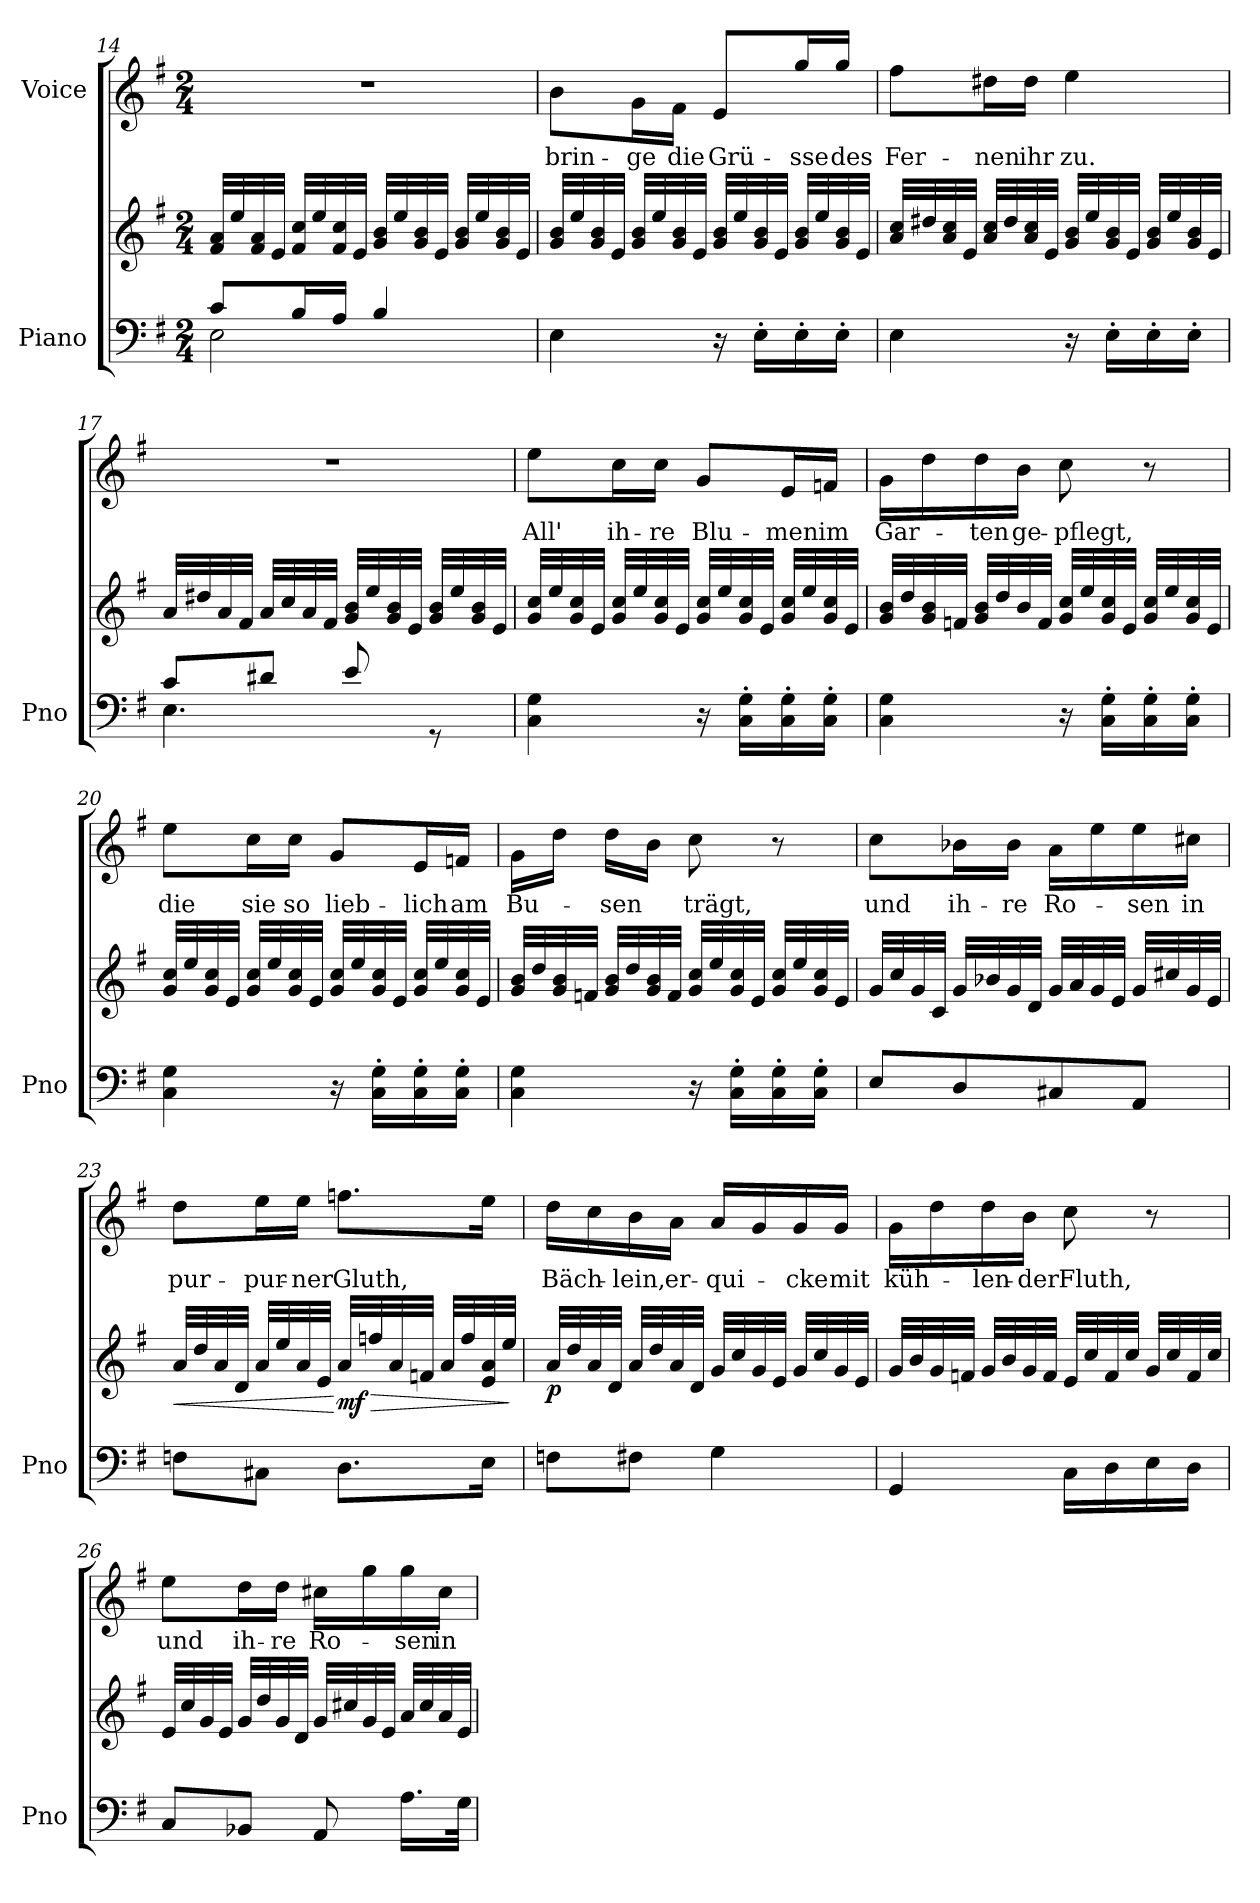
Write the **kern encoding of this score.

**kern	**kern	**dynam	**kern	**text
*part2	*part2	*part2	*part1	*part1
*staff3	*staff2	*staff2/3	*staff1	*staff1
*I"Piano	*	*	*I"Voice	*
*I'Pno	*	*	*	*
*clefF4	*clefG2	*	*clefG2	*
*k[f#]	*k[f#]	*	*k[f#]	*
*M2/4	*M2/4	*	*M2/4	*
=14	=14	=14	=14	=14
*^	*	*	*	*
8c/L	2E\	32f#/ 32a/LLL	.	2r	.
.	.	32ee/	.	.	.
.	.	32f#/ 32a/	.	.	.
.	.	32e/JJJ	.	.	.
16B/L	.	32f#/ 32cc/LLL	.	.	.
.	.	32ee/	.	.	.
16A/JJ	.	32f#/ 32cc/	.	.	.
.	.	32e/JJJ	.	.	.
4B/	.	32g/ 32b/LLL	.	.	.
.	.	32ee/	.	.	.
.	.	32g/ 32b/	.	.	.
.	.	32e/JJJ	.	.	.
.	.	32g/ 32b/LLL	.	.	.
.	.	32ee/	.	.	.
.	.	32g/ 32b/	.	.	.
.	.	32e/JJJ	.	.	.
*v	*v	*	*	*	*
=15	=15	=15	=15	=15
!	!	!	!	!LO:LY:b
4E\	32g/ 32b/LLL	.	8b\L	brin-
.	32ee/	.	.	.
.	32g/ 32b/	.	.	.
.	32e/JJJ	.	.	.
!	!	!	!	!LO:LY:b
.	32g/ 32b/LLL	.	16g\L	-ge
.	32ee/	.	.	.
!	!	!	!	!LO:LY:b
.	32g/ 32b/	.	16f#\JJ	die
.	32e/JJJ	.	.	.
!	!	!	!	!LO:LY:b
16r	32g/ 32b/LLL	.	8e/L	Grü-
.	32ee/	.	.	.
16E'\LL	32g/ 32b/	.	.	.
.	32e/JJJ	.	.	.
!	!	!	!	!LO:LY:b
16E'\	32g/ 32b/LLL	.	16gg/L	-sse
.	32ee/	.	.	.
!	!	!	!	!LO:LY:b
16E'\JJ	32g/ 32b/	.	16gg/JJ	des
.	32e/JJJ	.	.	.
!!LO:LB:g=z
=16	=16	=16	=16	=16
!	!	!	!	!LO:LY:b
4E\	32a/ 32cc/LLL	.	8ff#\L	Fer-
.	32dd#X/	.	.	.
.	32a/ 32cc/	.	.	.
.	32e/JJJ	.	.	.
!	!	!	!	!LO:LY:b
.	32a/ 32cc/LLL	.	16dd#X\L	-nen
.	32dd#/	.	.	.
!	!	!	!	!LO:LY:b
.	32a/ 32cc/	.	16dd#\JJ	ihr
.	32e/JJJ	.	.	.
!	!	!	!	!LO:LY:b
16r	32g/ 32b/LLL	.	4ee\	zu.
.	32ee/	.	.	.
16E'\LL	32g/ 32b/	.	.	.
.	32e/JJJ	.	.	.
16E'\	32g/ 32b/LLL	.	.	.
.	32ee/	.	.	.
16E'\JJ	32g/ 32b/	.	.	.
.	32e/JJJ	.	.	.
=17	=17	=17	=17	=17
*^	*	*	*	*
8c/L	4.E\	32a/LLL	.	2r	.
.	.	32dd#X/	.	.	.
.	.	32a/	.	.	.
.	.	32f#/JJJ	.	.	.
8d#X/J	.	32a/LLL	.	.	.
.	.	32cc/	.	.	.
.	.	32a/	.	.	.
.	.	32f#/JJJ	.	.	.
8e/	.	32g/ 32b/LLL	.	.	.
.	.	32ee/	.	.	.
.	.	32g/ 32b/	.	.	.
.	.	32e/JJJ	.	.	.
8rGG	8ryy	32g/ 32b/LLL	.	.	.
.	.	32ee/	.	.	.
.	.	32g/ 32b/	.	.	.
.	.	32e/JJJ	.	.	.
*v	*v	*	*	*	*
=18	=18	=18	=18	=18
!	!	!	!	!LO:LY:b
4C\ 4G\	32g/ 32cc/LLL	.	8ee\L	All'
.	32ee/	.	.	.
.	32g/ 32cc/	.	.	.
.	32e/JJJ	.	.	.
!	!	!	!	!LO:LY:b
.	32g/ 32cc/LLL	.	16cc\L	ih-
.	32ee/	.	.	.
!	!	!	!	!LO:LY:b
.	32g/ 32cc/	.	16cc\JJ	-re
.	32e/JJJ	.	.	.
!	!	!	!	!LO:LY:b
16r	32g/ 32cc/LLL	.	8g/L	Blu-
.	32ee/	.	.	.
16C\' 16G\'LL	32g/ 32cc/	.	.	.
.	32e/JJJ	.	.	.
!	!	!	!	!LO:LY:b
16C\' 16G\'	32g/ 32cc/LLL	.	16e/L	-men
.	32ee/	.	.	.
!	!	!	!	!LO:LY:b
16C\' 16G\'JJ	32g/ 32cc/	.	16fn/JJ	im
.	32e/JJJ	.	.	.
!!LO:LB:g=z
=19	=19	=19	=19	=19
!	!	!	!	!LO:LY:b
4C\ 4G\	32g/ 32b/LLL	.	16g\LL	Gar-
.	32dd/	.	.	.
.	32g/ 32b/	.	16dd\	.
.	32fn/JJJ	.	.	.
!	!	!	!	!LO:LY:b
.	32g/ 32b/LLL	.	16dd\	-ten
.	32dd/	.	.	.
!	!	!	!	!LO:LY:b
.	32b/	.	16b\JJ	ge-
.	32f/JJJ	.	.	.
!	!	!	!	!LO:LY:b
16r	32g/ 32cc/LLL	.	8cc\	-pflegt,
.	32ee/	.	.	.
16C\' 16G\'LL	32g/ 32cc/	.	.	.
.	32e/JJJ	.	.	.
16C\' 16G\'	32g/ 32cc/LLL	.	8r	.
.	32ee/	.	.	.
16C\' 16G\'JJ	32g/ 32cc/	.	.	.
.	32e/JJJ	.	.	.
=20	=20	=20	=20	=20
!	!	!	!	!LO:LY:b
4C\ 4G\	32g/ 32cc/LLL	.	8ee\L	die
.	32ee/	.	.	.
.	32g/ 32cc/	.	.	.
.	32e/JJJ	.	.	.
!	!	!	!	!LO:LY:b
.	32g/ 32cc/LLL	.	16cc\L	sie
.	32ee/	.	.	.
!	!	!	!	!LO:LY:b
.	32g/ 32cc/	.	16cc\JJ	so
.	32e/JJJ	.	.	.
!	!	!	!	!LO:LY:b
16r	32g/ 32cc/LLL	.	8g/L	lieb-
.	32ee/	.	.	.
16C\' 16G\'LL	32g/ 32cc/	.	.	.
.	32e/JJJ	.	.	.
!	!	!	!	!LO:LY:b
16C\' 16G\'	32g/ 32cc/LLL	.	16e/L	-lich
.	32ee/	.	.	.
!	!	!	!	!LO:LY:b
16C\' 16G\'JJ	32g/ 32cc/	.	16fn/JJ	am
.	32e/JJJ	.	.	.
=21	=21	=21	=21	=21
!	!	!	!	!LO:LY:b
4C\ 4G\	32g/ 32b/LLL	.	16g\LL	Bu-
.	32dd/	.	.	.
.	32g/ 32b/	.	16dd\JJ	.
.	32fn/JJJ	.	.	.
!	!	!	!	!LO:LY:b
.	32g/ 32b/LLL	.	16dd\LL	-sen
.	32dd/	.	.	.
.	32g/ 32b/	.	16b\JJ	.
.	32f/JJJ	.	.	.
!	!	!	!	!LO:LY:b
16r	32g/ 32cc/LLL	.	8cc\	trägt,
.	32ee/	.	.	.
16C\' 16G\'LL	32g/ 32cc/	.	.	.
.	32e/JJJ	.	.	.
16C\' 16G\'	32g/ 32cc/LLL	.	8r	.
.	32ee/	.	.	.
16C\' 16G\'JJ	32g/ 32cc/	.	.	.
.	32e/JJJ	.	.	.
!!LO:LB:g=z
=22	=22	=22	=22	=22
!	!	!	!	!LO:LY:b
8E/L	32g/LLL	.	8cc\L	und
.	32cc/	.	.	.
.	32g/	.	.	.
.	32c/JJJ	.	.	.
!	!	!	!	!LO:LY:b
8D/	32g/LLL	.	16b-X\L	ih-
.	32b-X/	.	.	.
!	!	!	!	!LO:LY:b
.	32g/	.	16b-\JJ	-re
.	32d/JJJ	.	.	.
!	!	!	!	!LO:LY:b
8C#X/	32g/LLL	.	16a\LL	Ro-
.	32a/	.	.	.
.	32g/	.	16ee\	.
.	32e/JJJ	.	.	.
!	!	!	!	!LO:LY:b
8AA/J	32g/LLL	.	16ee\	-sen
.	32cc#X/	.	.	.
!	!	!	!	!LO:LY:b
.	32g/	.	16cc#X\JJ	in
.	32e/JJJ	.	.	.
=23	=23	=23	=23	=23
!	!	!LO:HP:b	!	!LO:LY:b
8Fn\L	32a/LLL	<	8dd\L	pur-
.	32dd/	.	.	.
.	32a/	.	.	.
.	32d/JJJ	.	.	.
!	!	!	!	!LO:LY:b
8C#X\J	32a/LLL	.	16ee\L	-pur-
.	32ee/	.	.	.
!	!	!	!	!LO:LY:b
.	32a/	.	16ee\JJ	-ner
.	32e/JJJ	.	.	.
!	!	!LO:HP:n=1:b	!	!LO:LY:b
!	!	!LO:DY:n=1:b	!	!
8.D\L	32a/LLL	[ > mf	8.ffn\L	Gluth,
.	32ffn/	.	.	.
.	32a/	.	.	.
.	32fn/JJJ	.	.	.
.	32a/LLL	.	.	.
.	32ff/	.	.	.
16E\Jk	32e/ 32a/	.	16ee\Jk	.
.	32ee/JJJ	.	.	.
.	.	]	.	.
=24	=24	=24	=24	=24
!	!	!LO:DY:b	!	!LO:LY:b
8Fn\L	32a/LLL	p	16dd\LL	Bäch-
.	32dd/	.	.	.
.	32a/	.	16cc\	.
.	32d/JJJ	.	.	.
!	!	!	!	!LO:LY:b
8F#X\J	32a/LLL	.	16b\	-lein,
.	32dd/	.	.	.
!	!	!	!	!LO:LY:b
.	32a/	.	16a\JJ	er-
.	32d/JJJ	.	.	.
!	!	!	!	!LO:LY:b
4G\	32g/LLL	.	16a/LL	-qui-
.	32cc/	.	.	.
.	32g/	.	16g/	.
.	32e/JJJ	.	.	.
!	!	!	!	!LO:LY:b
.	32g/LLL	.	16g/	-cke
.	32cc/	.	.	.
!	!	!	!	!LO:LY:b
.	32g/	.	16g/JJ	mit
.	32e/JJJ	.	.	.
!!LO:PB:g=z
=25	=25	=25	=25	=25
!	!	!	!	!LO:LY:b
4GG/	32g/LLL	.	16g\LL	küh-
.	32b/	.	.	.
.	32g/	.	16dd\	.
.	32fn/JJJ	.	.	.
!	!	!	!	!LO:LY:b
.	32g/LLL	.	16dd\	-len-
.	32b/	.	.	.
!	!	!	!	!LO:LY:b
.	32g/	.	16b\JJ	-der
.	32f/JJJ	.	.	.
!	!	!	!	!LO:LY:b
16C\LL	32e/LLL	.	8cc\	Fluth,
.	32cc/	.	.	.
16D\	32f/	.	.	.
.	32cc/JJJ	.	.	.
16E\	32g/LLL	.	8r	.
.	32cc/	.	.	.
16D\JJ	32f/	.	.	.
.	32cc/JJJ	.	.	.
=26	=26	=26	=26	=26
!	!	!	!	!LO:LY:b
8C/L	32e/LLL	.	8ee\L	und
.	32cc/	.	.	.
.	32g/	.	.	.
.	32e/JJJ	.	.	.
!	!	!	!	!LO:LY:b
8BB-X/J	32g/LLL	.	16dd\L	ih-
.	32dd/	.	.	.
!	!	!	!	!LO:LY:b
.	32g/	.	16dd\JJ	-re
.	32d/JJJ	.	.	.
!	!	!	!	!LO:LY:b
8AA/	32g/LLL	.	16cc#X\LL	Ro-
.	32cc#X/	.	.	.
.	32g/	.	16gg\	.
.	32e/JJJ	.	.	.
!	!	!	!	!LO:LY:b
16.A\LL	32a/LLL	.	16gg\	-sen
.	32cc#/	.	.	.
!	!	!	!	!LO:LY:b
.	32a/	.	16cc#\JJ	in
32G\JJk	32e/JJJ	.	.	.
=	=	=	=	=
*-	*-	*-	*-	*-
